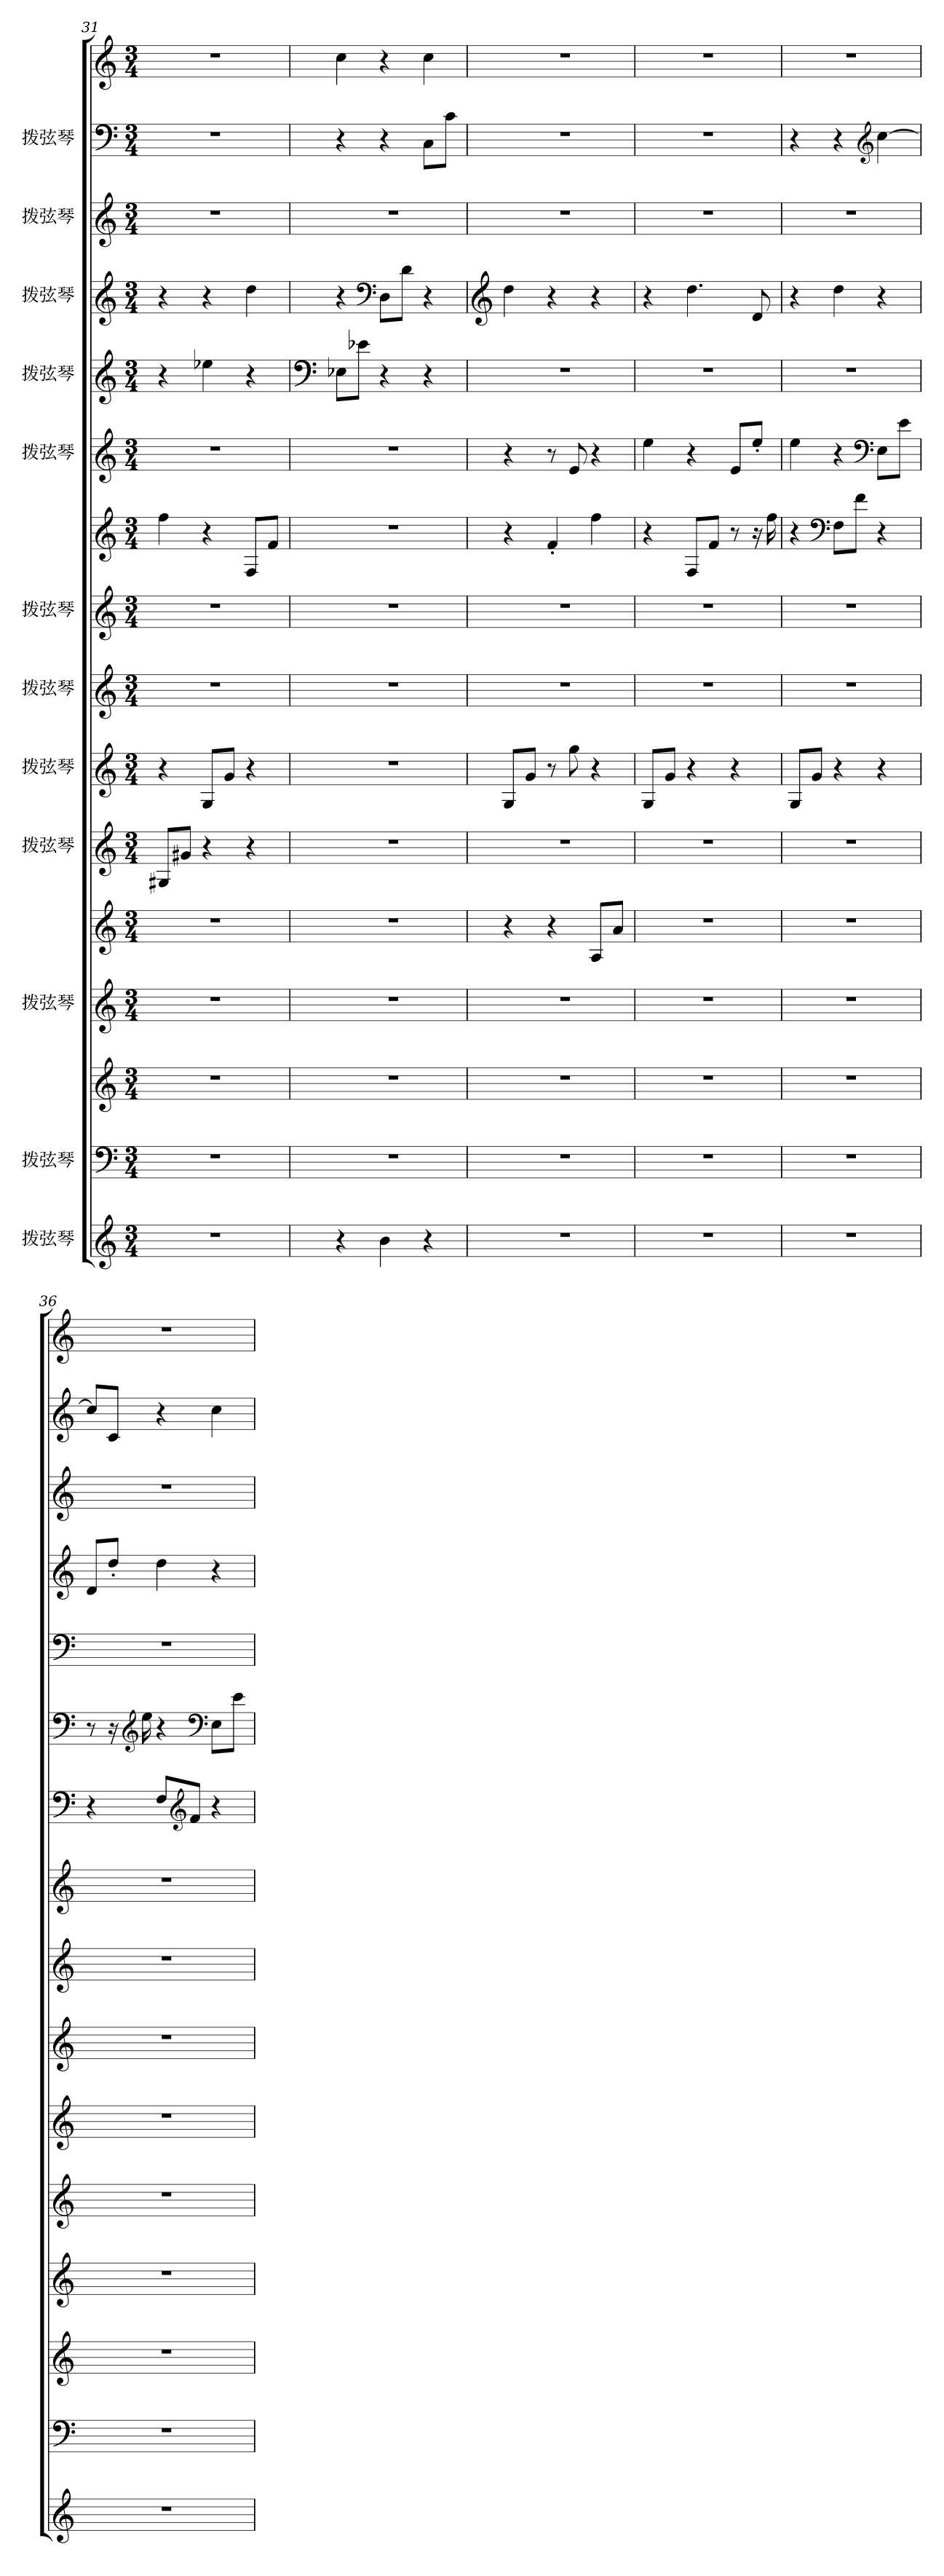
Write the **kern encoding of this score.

**kern	**kern	**kern	**kern	**kern	**kern	**kern	**kern	**kern	**kern	**kern	**kern	**kern	**kern	**kern	**kern
*part12	*part11	*part11	*part10	*part10	*part9	*part8	*part7	*part6	*part6	*part5	*part4	*part3	*part2	*part1	*part1
*staff16	*staff15	*staff14	*staff13	*staff12	*staff11	*staff10	*staff9	*staff8	*staff7	*staff6	*staff5	*staff4	*staff3	*staff2	*staff1
*I"拨弦琴	*I"拨弦琴	*	*I"拨弦琴	*	*I"拨弦琴	*I"拨弦琴	*I"拨弦琴	*I"拨弦琴	*	*I"拨弦琴	*I"拨弦琴	*I"拨弦琴	*I"拨弦琴	*I"拨弦琴	*
*clefG2	*clefF4	*clefG2	*clefG2	*clefG2	*clefG2	*clefG2	*clefG2	*clefG2	*clefG2	*clefG2	*clefG2	*clefG2	*clefG2	*clefF4	*clefG2
*k[]	*k[]	*k[]	*k[]	*k[]	*k[]	*k[]	*k[]	*k[]	*k[]	*k[]	*k[]	*k[]	*k[]	*k[]	*k[]
*M3/4	*M3/4	*M3/4	*M3/4	*M3/4	*M3/4	*M3/4	*M3/4	*M3/4	*M3/4	*M3/4	*M3/4	*M3/4	*M3/4	*M3/4	*M3/4
=31	=31	=31	=31	=31	=31	=31	=31	=31	=31	=31	=31	=31	=31	=31	=31
2.r	2.r	2.r	2.r	2.r	8G#X/L	4r	2.r	2.r	4ff\	2.r	4r	4r	2.r	2.r	2.r
.	.	.	.	.	8g#X/J	.	.	.	.	.	.	.	.	.	.
.	.	.	.	.	4r	8G/L	.	.	4r	.	4ee-X\	4r	.	.	.
.	.	.	.	.	.	8g/J	.	.	.	.	.	.	.	.	.
.	.	.	.	.	4r	4r	.	.	8F/L	.	4r	4dd\	.	.	.
.	.	.	.	.	.	.	.	.	8f/J	.	.	.	.	.	.
!!LO:PB:g=z
=32	=32	=32	=32	=32	=32	=32	=32	=32	=32	=32	=32	=32	=32	=32	=32
*	*	*	*	*	*	*	*	*	*	*	*clefF4	*	*	*	*
4r	2.r	2.r	2.r	2.r	2.r	2.r	2.r	2.r	2.r	2.r	8E-X\L	4r	2.r	4r	4cc\
.	.	.	.	.	.	.	.	.	.	.	8e-X\J	.	.	.	.
*	*	*	*	*	*	*	*	*	*	*	*	*clefF4	*	*	*
4b\	.	.	.	.	.	.	.	.	.	.	4r	8D\L	.	4r	4r
.	.	.	.	.	.	.	.	.	.	.	.	8d\J	.	.	.
4r	.	.	.	.	.	.	.	.	.	.	4r	4r	.	8C\L	4cc\
.	.	.	.	.	.	.	.	.	.	.	.	.	.	8c\J	.
=33	=33	=33	=33	=33	=33	=33	=33	=33	=33	=33	=33	=33	=33	=33	=33
*	*	*	*	*	*	*	*	*	*	*	*	*clefG2	*	*	*
2.r	2.r	2.r	2.r	4r	2.r	8G/L	2.r	2.r	4r	4r	2.r	4dd\	2.r	2.r	2.r
.	.	.	.	.	.	8g/J	.	.	.	.	.	.	.	.	.
.	.	.	.	4r	.	8r	.	.	4f'/	8r	.	4r	.	.	.
.	.	.	.	.	.	8gg\	.	.	.	8e/	.	.	.	.	.
.	.	.	.	8A/L	.	4r	.	.	4ff\	4r	.	4r	.	.	.
.	.	.	.	8a/J	.	.	.	.	.	.	.	.	.	.	.
=34	=34	=34	=34	=34	=34	=34	=34	=34	=34	=34	=34	=34	=34	=34	=34
2.r	2.r	2.r	2.r	2.r	2.r	8G/L	2.r	2.r	4r	4ee\	2.r	4r	2.r	2.r	2.r
.	.	.	.	.	.	8g/J	.	.	.	.	.	.	.	.	.
.	.	.	.	.	.	4r	.	.	8F/L	4r	.	4.dd\	.	.	.
.	.	.	.	.	.	.	.	.	8f/J	.	.	.	.	.	.
.	.	.	.	.	.	4r	.	.	8r	8e/L	.	.	.	.	.
.	.	.	.	.	.	.	.	.	16r	8ee'/J	.	8d/	.	.	.
.	.	.	.	.	.	.	.	.	16ff\	.	.	.	.	.	.
=35	=35	=35	=35	=35	=35	=35	=35	=35	=35	=35	=35	=35	=35	=35	=35
2.r	2.r	2.r	2.r	2.r	2.r	8G/L	2.r	2.r	4r	4ee\	2.r	4r	2.r	4r	2.r
.	.	.	.	.	.	8g/J	.	.	.	.	.	.	.	.	.
*	*	*	*	*	*	*	*	*	*clefF4	*	*	*	*	*	*
.	.	.	.	.	.	4r	.	.	8F\L	4r	.	4dd\	.	4r	.
.	.	.	.	.	.	.	.	.	8f\J	.	.	.	.	.	.
*	*	*	*	*	*	*	*	*	*	*clefF4	*	*	*	*clefG2	*
.	.	.	.	.	.	4r	.	.	4r	8E\L	.	4r	.	[4cc\	.
.	.	.	.	.	.	.	.	.	.	8e\J	.	.	.	.	.
!!LO:PB:g=z
=36	=36	=36	=36	=36	=36	=36	=36	=36	=36	=36	=36	=36	=36	=36	=36
2.r	2.r	2.r	2.r	2.r	2.r	2.r	2.r	2.r	4r	8r	2.r	8d/L	2.r	8cc/L]	2.r
.	.	.	.	.	.	.	.	.	.	16r	.	8dd'/J	.	8c/J	.
*	*	*	*	*	*	*	*	*	*	*clefG2	*	*	*	*	*
.	.	.	.	.	.	.	.	.	.	16ee\	.	.	.	.	.
.	.	.	.	.	.	.	.	.	8F/L	4r	.	4dd\	.	4r	.
*	*	*	*	*	*	*	*	*	*clefG2	*	*	*	*	*	*
.	.	.	.	.	.	.	.	.	8f/J	.	.	.	.	.	.
*	*	*	*	*	*	*	*	*	*	*clefF4	*	*	*	*	*
.	.	.	.	.	.	.	.	.	4r	8E\L	.	4r	.	4cc\	.
.	.	.	.	.	.	.	.	.	.	8e\J	.	.	.	.	.
=	=	=	=	=	=	=	=	=	=	=	=	=	=	=	=
*-	*-	*-	*-	*-	*-	*-	*-	*-	*-	*-	*-	*-	*-	*-	*-
